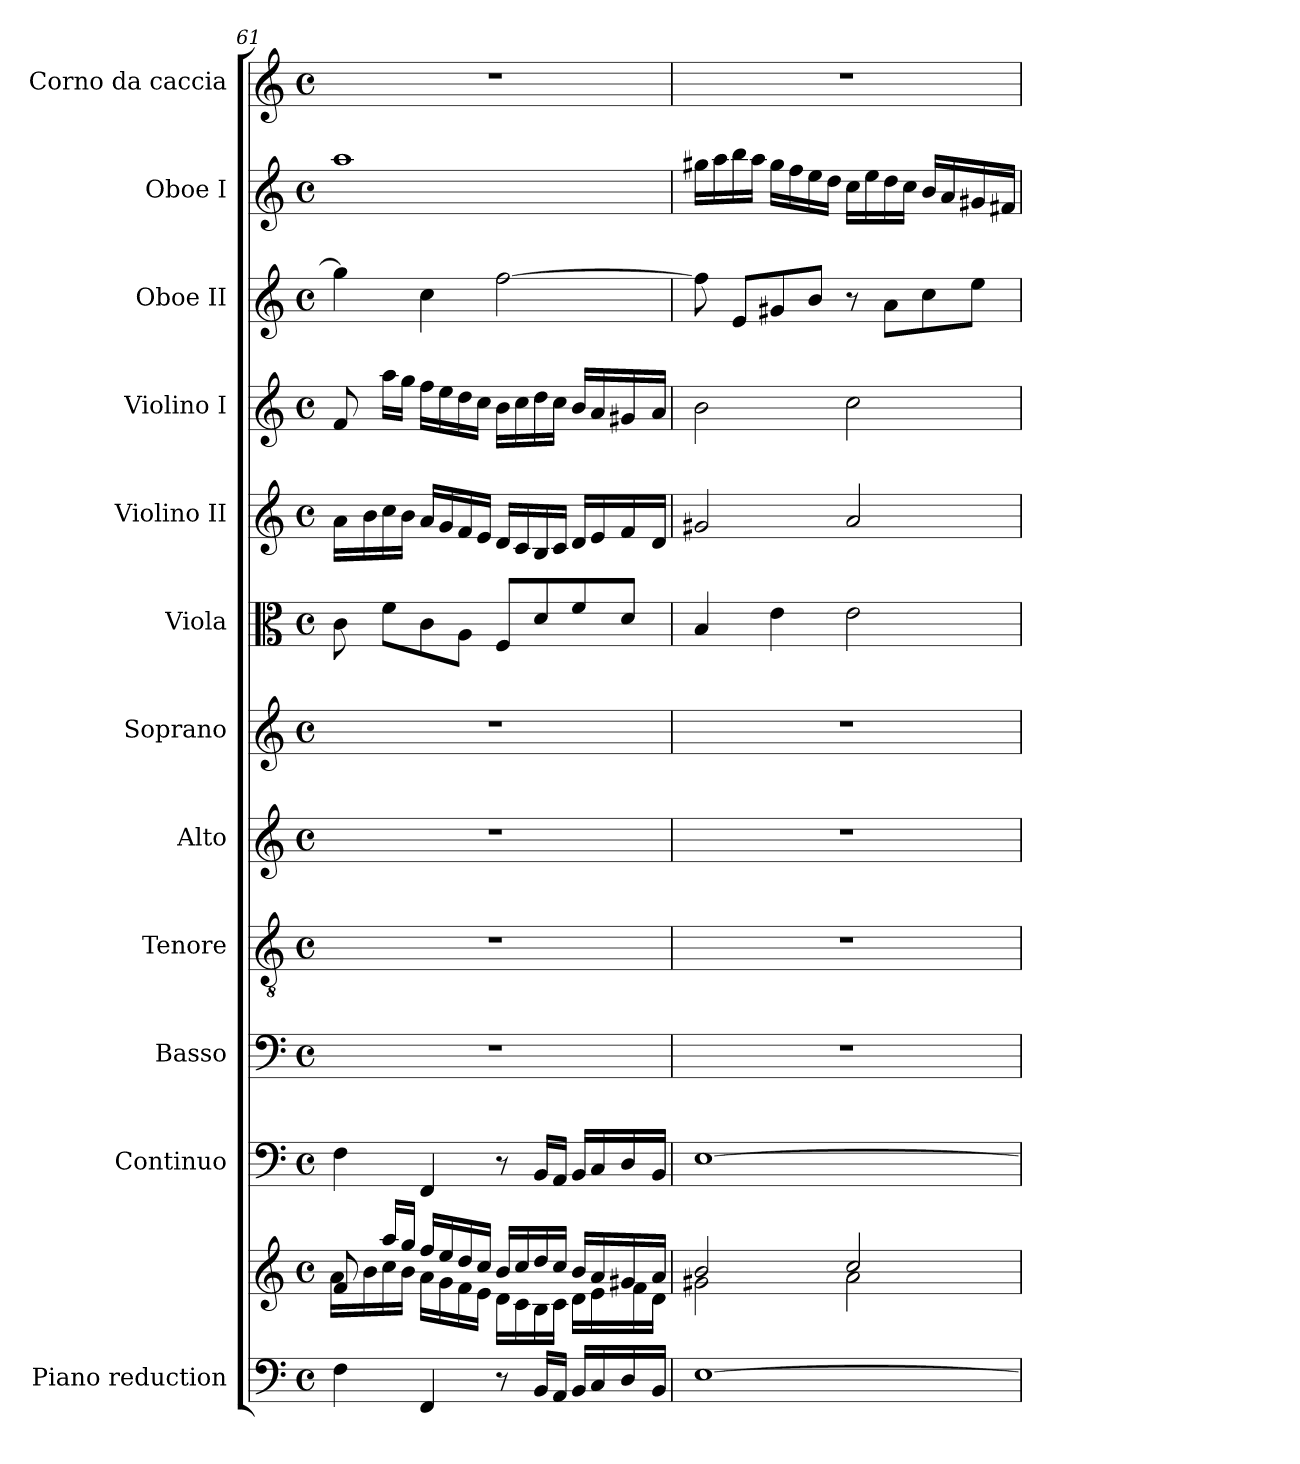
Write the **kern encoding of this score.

**kern	**kern	**kern	**kern	**kern	**kern	**kern	**kern	**kern	**kern	**kern	**kern	**kern
*part12	*part12	*part11	*part10	*part9	*part8	*part7	*part6	*part5	*part4	*part3	*part2	*part1
*staff13	*staff12	*staff11	*staff10	*staff9	*staff8	*staff7	*staff6	*staff5	*staff4	*staff3	*staff2	*staff1
*I"Piano reduction	*	*I"Continuo	*I"Basso	*I"Tenore	*I"Alto	*I"Soprano	*I"Viola	*I"Violino II	*I"Violino I	*I"Oboe II	*I"Oboe I	*I"Corno da caccia
*I'Pno	*	*	*	*	*	*	*I'Vla	*I'Vln	*I'Vln	*I'Ob	*I'Ob	*
!!LO:PB:g=z
*clefF4	*clefG2	*clefF4	*clefF4	*clefGv2	*clefG2	*clefG2	*clefC3	*clefG2	*clefG2	*clefG2	*clefG2	*clefG2
*	*	*	*	*	*	*	*	*	*	*	*	*ITrd7c12
*k[]	*k[]	*k[]	*k[]	*k[]	*k[]	*k[]	*k[]	*k[]	*k[]	*k[]	*k[]	*k[]
*M4/4	*M4/4	*M4/4	*M4/4	*M4/4	*M4/4	*M4/4	*M4/4	*M4/4	*M4/4	*M4/4	*M4/4	*M4/4
*met(c)	*met(c)	*met(c)	*met(c)	*met(c)	*met(c)	*met(c)	*met(c)	*met(c)	*met(c)	*met(c)	*met(c)	*met(c)
=61	=61	=61	=61	=61	=61	=61	=61	=61	=61	=61	=61	=61
*	*^	*	*	*	*	*	*	*	*	*	*	*
4F\	8f/	16a\LL	4F\	1r	1r	1r	1r	8c\	16a\LL	8f/	4gg\]	1aa	1r
.	.	16b\	.	.	.	.	.	.	16b\	.	.	.	.
.	16aa/LL	16cc\	.	.	.	.	.	8f\L	16cc\	16aa\LL	.	.	.
.	16gg/JJ	16b\JJ	.	.	.	.	.	.	16b\JJ	16gg\JJ	.	.	.
4FF/	16ff/LL	16a\LL	4FF/	.	.	.	.	8c\	16a/LL	16ff\LL	4cc\	.	.
.	16ee/	16g\	.	.	.	.	.	.	16g/	16ee\	.	.	.
.	16dd/	16f\	.	.	.	.	.	8A\J	16f/	16dd\	.	.	.
.	16cc/JJ	16e\JJ	.	.	.	.	.	.	16e/JJ	16cc\JJ	.	.	.
8r	16b/LL	16d\LL	8r	.	.	.	.	8F/L	16d/LL	16b\LL	[2ff\	.	.
.	16cc/	16c\	.	.	.	.	.	.	16c/	16cc\	.	.	.
16BB/LL	16dd/	16B\	16BB/LL	.	.	.	.	8d/	16B/	16dd\	.	.	.
16AA/JJ	16cc/JJ	16c\JJ	16AA/JJ	.	.	.	.	.	16c/JJ	16cc\JJ	.	.	.
16BB/LL	16b/LL	16d\LL	16BB/LL	.	.	.	.	8f/	16d/LL	16b/LL	.	.	.
16C/	16a/	16e\	16C/	.	.	.	.	.	16e/	16a/	.	.	.
16D/	16g#X/	16f\	16D/	.	.	.	.	8d/J	16f/	16g#X/	.	.	.
16BB/JJ	16a/JJ	16d\JJ	16BB/JJ	.	.	.	.	.	16d/JJ	16a/JJ	.	.	.
=62	=62	=62	=62	=62	=62	=62	=62	=62	=62	=62	=62	=62	=62
[1E	2b/	2g#X\	[1E	1r	1r	1r	1r	4B/	2g#X/	2b\	8ff\]	16gg#X\LL	1r
.	.	.	.	.	.	.	.	.	.	.	.	16aa\	.
.	.	.	.	.	.	.	.	.	.	.	8e/L	16bb\	.
.	.	.	.	.	.	.	.	.	.	.	.	16aa\JJ	.
.	.	.	.	.	.	.	.	4e\	.	.	8g#X/	16gg#\LL	.
.	.	.	.	.	.	.	.	.	.	.	.	16ff\	.
.	.	.	.	.	.	.	.	.	.	.	8b/J	16ee\	.
.	.	.	.	.	.	.	.	.	.	.	.	16dd\JJ	.
.	2cc/	2a\	.	.	.	.	.	2e\	2a/	2cc\	8r	16cc\LL	.
.	.	.	.	.	.	.	.	.	.	.	.	16ee\	.
.	.	.	.	.	.	.	.	.	.	.	8a\L	16dd\	.
.	.	.	.	.	.	.	.	.	.	.	.	16cc\JJ	.
.	.	.	.	.	.	.	.	.	.	.	8cc\	16b/LL	.
.	.	.	.	.	.	.	.	.	.	.	.	16a/	.
.	.	.	.	.	.	.	.	.	.	.	8ee\J	16g#X/	.
.	.	.	.	.	.	.	.	.	.	.	.	16f#X/JJ	.
*	*v	*v	*	*	*	*	*	*	*	*	*	*	*
=	=	=	=	=	=	=	=	=	=	=	=	=
*-	*-	*-	*-	*-	*-	*-	*-	*-	*-	*-	*-	*-
